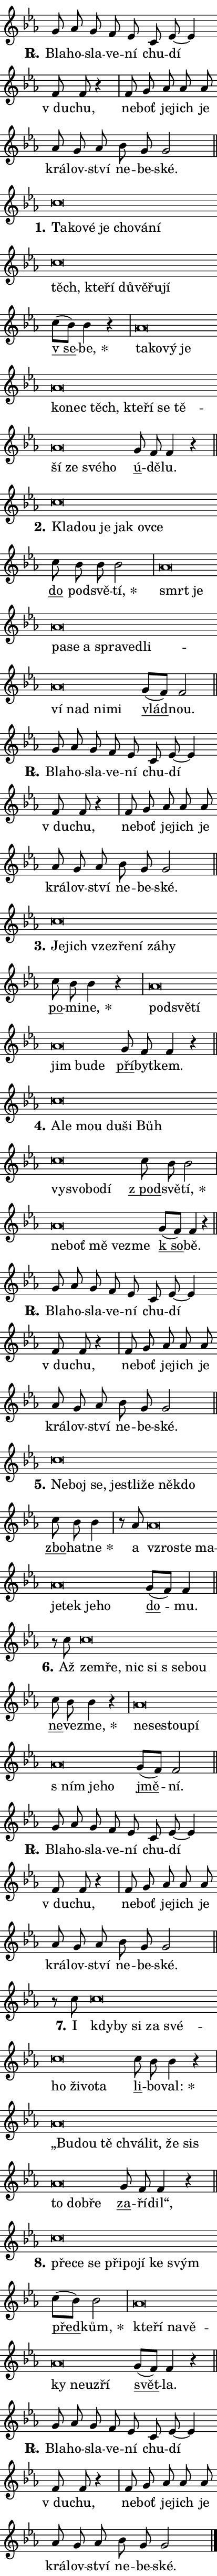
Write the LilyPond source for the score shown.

\version "2.22.1"
\header { tagline = "" }
\paper {
  indent = 0\cm
  top-margin = 0\cm
  right-margin = 0\cm
  bottom-margin = 0\cm
  left-margin = 0\cm
  paper-width = 7\cm
  page-breaking = #ly:one-page-breaking
  system-system-spacing.basic-distance = #11
  score-system-spacing.basic-distance = #11
  ragged-last = ##f
}


%% Author: Thomas Morley
%% https://lists.gnu.org/archive/html/lilypond-user/2020-05/msg00002.html
#(define (line-position grob)
"Returns position of @var[grob} in current system:
   @code{'start}, if at first time-step
   @code{'end}, if at last time-step
   @code{'middle} otherwise
"
  (let* ((col (ly:item-get-column grob))
         (ln (ly:grob-object col 'left-neighbor))
         (rn (ly:grob-object col 'right-neighbor))
         (col-to-check-left (if (ly:grob? ln) ln col))
         (col-to-check-right (if (ly:grob? rn) rn col))
         (break-dir-left
           (and
             (ly:grob-property col-to-check-left 'non-musical #f)
             (ly:item-break-dir col-to-check-left)))
         (break-dir-right
           (and
             (ly:grob-property col-to-check-right 'non-musical #f)
             (ly:item-break-dir col-to-check-right))))
        (cond ((eqv? 1 break-dir-left) 'start)
              ((eqv? -1 break-dir-right) 'end)
              (else 'middle))))

#(define (tranparent-at-line-position vctor)
  (lambda (grob)
  "Relying on @code{line-position} select the relevant enry from @var{vctor}.
Used to determine transparency,"
    (case (line-position grob)
      ((end) (not (vector-ref vctor 0)))
      ((middle) (not (vector-ref vctor 1)))
      ((start) (not (vector-ref vctor 2))))))

noteHeadBreakVisibility =
#(define-music-function (break-visibility)(vector?)
"Makes @code{NoteHead}s transparent relying on @var{break-visibility}"
#{
  \override NoteHead.transparent =
    #(tranparent-at-line-position break-visibility)
#})

#(define delete-ledgers-for-transparent-note-heads
  (lambda (grob)
    "Reads whether a @code{NoteHead} is transparent.
If so this @code{NoteHead} is removed from @code{'note-heads} from
@var{grob}, which is supposed to be @code{LedgerLineSpanner}.
As a result ledgers are not printed for this @code{NoteHead}"
    (let* ((nhds-array (ly:grob-object grob 'note-heads))
           (nhds-list
             (if (ly:grob-array? nhds-array)
                 (ly:grob-array->list nhds-array)
                 '()))
           ;; Relies on the transparent-property being done before
           ;; Staff.LedgerLineSpanner.after-line-breaking is executed.
           ;; This is fragile ...
           (to-keep
             (remove
               (lambda (nhd)
                 (ly:grob-property nhd 'transparent #f))
               nhds-list)))
      ;; TODO find a better method to iterate over grob-arrays, similiar
      ;; to filter/remove etc for lists
      ;; For now rebuilt from scratch
      (set! (ly:grob-object grob 'note-heads)  '())
      (for-each
        (lambda (nhd)
          (ly:pointer-group-interface::add-grob grob 'note-heads nhd))
        to-keep))))

hideNotes = {
  \noteHeadBreakVisibility #begin-of-line-visible
}
unHideNotes = {
  \noteHeadBreakVisibility #all-visible
}

% work-around for resetting accidentals
% https://lilypond.org/doc/v2.23/Documentation/notation/displaying-rhythms#unmetered-music
cadenzaMeasure = {
  \cadenzaOff
  \partial 1024 s1024
  \cadenzaOn
}

#(define-markup-command (accent layout props text) (markup?)
  "Underline accented syllable"
  (interpret-markup layout props
    #{\markup \override #'(offset . 4.3) \underline { #text }#}))

responsum = \markup \concat {
  "R" \hspace #-1.05 \path #0.1 #'((moveto 0 0.07) (lineto 0.9 0.8)) \hspace #0.05 "."
}

\layout {
    \context {
        \Staff
        \remove "Time_signature_engraver"
        \override LedgerLineSpanner.after-line-breaking = #delete-ledgers-for-transparent-note-heads
    }
    \context {
        \Voice {
            \override NoteHead.output-attributes = #'((class . "notehead"))
            \override Hairpin.height = #0.55
        }
    }
    \context {
        \Lyrics {
            \override StanzaNumber.output-attributes = #'((class . "stanzanumber"))
            \override LyricSpace.minimum-distance = #0.9
            \override LyricText.font-name = #"TeX Gyre Schola"
            \override LyricText.font-size = 1
            \override StanzaNumber.font-name = #"TeX Gyre Schola Bold"
            \override StanzaNumber.font-size = 1
        }
    }
}

% magnetic-lyrics.ily
%
%   written by
%     Jean Abou Samra <jean@abou-samra.fr>
%     Werner Lemberg <wl@gnu.org>
%
%   adapted by
%     Jiri Hon <jiri.hon@gmail.com>
%
% Version 2022-Apr-15

% https://www.mail-archive.com/lilypond-user@gnu.org/msg149350.html

#(define (Left_hyphen_pointer_engraver context)
   "Collect syllable-hyphen-syllable occurrences in lyrics and store
them in properties.  This engraver only looks to the left.  For
example, if the lyrics input is @code{foo -- bar}, it does the
following.

@itemize @bullet
@item
Set the @code{text} property of the @code{LyricHyphen} grob between
@q{foo} and @q{bar} to @code{foo}.

@item
Set the @code{left-hyphen} property of the @code{LyricText} grob with
text @q{foo} to the @code{LyricHyphen} grob between @q{foo} and
@q{bar}.
@end itemize

Use this auxiliary engraver in combination with the
@code{lyric-@/text::@/apply-@/magnetic-@/offset!} hook."
   (let ((hyphen #f)
         (text #f))
     (make-engraver
      (acknowledgers
       ((lyric-syllable-interface engraver grob source-engraver)
        (set! text grob)))
      (end-acknowledgers
       ((lyric-hyphen-interface engraver grob source-engraver)
        ;(when (not (grob::has-interface grob 'lyric-space-interface))
          (set! hyphen grob)));)
      ((stop-translation-timestep engraver)
       (when (and text hyphen)
         (ly:grob-set-object! text 'left-hyphen hyphen))
       (set! text #f)
       (set! hyphen #f)))))

#(define (lyric-text::apply-magnetic-offset! grob)
   "If the space between two syllables is less than the value in
property @code{LyricText@/.details@/.squash-threshold}, move the right
syllable to the left so that it gets concatenated with the left
syllable.

Use this function as a hook for
@code{LyricText@/.after-@/line-@/breaking} if the
@code{Left_@/hyphen_@/pointer_@/engraver} is active."
   (let ((hyphen (ly:grob-object grob 'left-hyphen #f)))
     (when hyphen
       (let ((left-text (ly:spanner-bound hyphen LEFT)))
         (when (grob::has-interface left-text 'lyric-syllable-interface)
           (let* ((common (ly:grob-common-refpoint grob left-text X))
                  (this-x-ext (ly:grob-extent grob common X))
                  (left-x-ext
                   (begin
                     ;; Trigger magnetism for left-text.
                     (ly:grob-property left-text 'after-line-breaking)
                     (ly:grob-extent left-text common X)))
                  ;; `delta` is the gap width between two syllables.
                  (delta (- (interval-start this-x-ext)
                            (interval-end left-x-ext)))
                  (details (ly:grob-property grob 'details))
                  (threshold (assoc-get 'squash-threshold details 0.2)))
             (when (< delta threshold)
               (let* (;; We have to manipulate the input text so that
                      ;; ligatures crossing syllable boundaries are not
                      ;; disabled.  For languages based on the Latin
                      ;; script this is essentially a beautification.
                      ;; However, for non-Western scripts it can be a
                      ;; necessity.
                      (lt (ly:grob-property left-text 'text))
                      (rt (ly:grob-property grob 'text))
                      (is-space (grob::has-interface hyphen 'lyric-space-interface))
                      (space (if is-space " " ""))
                      (space-markup (grob-interpret-markup grob " "))
                      (space-size (interval-length (ly:stencil-extent space-markup X)))
                      (extra-delta (if is-space space-size 0))
                      ;; Append new syllable.
                      (ltrt-space (if (and (string? lt) (string? rt))
                                (string-append lt space rt)
                                (make-concat-markup (list lt space rt))))
                      ;; Right-align `ltrt` to the right side.
                      (ltrt-space-markup (grob-interpret-markup
                               grob
                               (make-translate-markup
                                (cons (interval-length this-x-ext) 0)
                                (make-right-align-markup ltrt-space)))))
                 (begin
                   ;; Don't print `left-text`.
                   (ly:grob-set-property! left-text 'stencil #f)
                   ;; Set text and stencil (which holds all collected
                   ;; syllables so far) and shift it to the left.
                   (ly:grob-set-property! grob 'text ltrt-space)
                   (ly:grob-set-property! grob 'stencil ltrt-space-markup)
                   (ly:grob-translate-axis! grob (- (- delta extra-delta)) X))))))))))


#(define (lyric-hyphen::displace-bounds-first grob)
   ;; Make very sure this callback isn't triggered too early.
   (let ((left (ly:spanner-bound grob LEFT))
         (right (ly:spanner-bound grob RIGHT)))
     (ly:grob-property left 'after-line-breaking)
     (ly:grob-property right 'after-line-breaking)
     (ly:lyric-hyphen::print grob)))

squashThreshold = #0.4

\layout {
  \context {
    \Lyrics
    \consists #Left_hyphen_pointer_engraver
    \override LyricText.after-line-breaking =
      #lyric-text::apply-magnetic-offset!
    \override LyricHyphen.stencil = #lyric-hyphen::displace-bounds-first
    \override LyricText.details.squash-threshold = \squashThreshold
    \override LyricHyphen.minimum-distance = 0
    \override LyricHyphen.minimum-length = \squashThreshold
  }
}

squash = \override LyricText.details.squash-threshold = 9999
unSquash = \override LyricText.details.squash-threshold = \squashThreshold

left = \override LyricText.self-alignment-X = #LEFT
unLeft = \revert LyricText.self-alignment-X

starOffset = #(lambda (grob) 
                (let ((x_offset (ly:self-alignment-interface::aligned-on-x-parent grob)))
                  (if (= x_offset 0) 0 (+ x_offset 1.2))))

star = #(define-music-function (syllable)(string?)
"Append star separator at the end of a syllable"
#{
  \once \override LyricText.X-offset = #starOffset
  \lyricmode { \markup {
    #syllable
    \override #'((font-name . "TeX Gyre Schola Bold")) \hspace #0.2 \lower #0.65 \larger "*"
  } }
#})

starAccent = #(define-music-function (syllable)(string?)
"Append star separator at the end of a syllable and make accent"
#{
  \once \override LyricText.X-offset = #starOffset
  \lyricmode { \markup {
    \accent #syllable
    \override #'((font-name . "TeX Gyre Schola Bold")) \hspace #0.2 \lower #0.65 \larger "*"
  } }
#})

breath = #(define-music-function (syllable)(string?)
"Append breathing indicator at the end of a syllable"
#{
  \lyricmode { \markup { #syllable "+" } }
#})

optionalBreath = #(define-music-function (syllable)(string?)
"Append optional breathing indicator at the end of a syllable"
#{
  \lyricmode { \markup { #syllable "(+)" } }
#})


\score {
    <<
        \new Voice = "melody" { \cadenzaOn \key es \major \relative { g'8 as g f es \bar "" c es~ es4 \bar "" f8 f r4 \cadenzaMeasure \bar "|" f8 g \bar "" as as as \bar "" as g as \bar "" bes g g2 \cadenzaMeasure \bar "||" \break }
\relative { c''\breve*1/16 \hideNotes \breve*1/16 \bar "" \breve*1/16 \bar "" \breve*1/16 \bar "" \breve*1/16 \bar "" \breve*1/16 \bar "" \breve*1/16 \bar "" \breve*1/16 \bar "" \breve*1/16 \bar "" \breve*1/16 \bar "" \breve*1/16 \bar "" \breve*1/16 \bar "" \breve*1/16 \breve*1/16 \bar "" \unHideNotes \bar "" c8[( bes)] bes4 r \cadenzaMeasure \bar "|" as\breve*1/16 \hideNotes \breve*1/16 \bar "" \breve*1/16 \bar "" \breve*1/16 \bar "" \breve*1/16 \bar "" \breve*1/16 \bar "" \breve*1/16 \bar "" \breve*1/16 \bar "" \breve*1/16 \bar "" \breve*1/16 \bar "" \breve*1/16 \bar "" \breve*1/16 \bar "" \breve*1/16 \bar "" \breve*1/16 \breve*1/16 \bar "" \unHideNotes \bar "" g8 f f4 r \cadenzaMeasure \bar "||" \break }
\relative { c''\breve*1/16 \hideNotes \breve*1/16 \bar "" \breve*1/16 \bar "" \breve*1/16 \bar "" \breve*1/16 \breve*1/16 \bar "" \unHideNotes \bar "" c8 bes bes bes2 \cadenzaMeasure \bar "|" as\breve*1/16 \hideNotes \breve*1/16 \bar "" \breve*1/16 \bar "" \breve*1/16 \bar "" \breve*1/16 \bar "" \breve*1/16 \bar "" \breve*1/16 \bar "" \breve*1/16 \bar "" \breve*1/16 \bar "" \breve*1/16 \bar "" \breve*1/16 \breve*1/16 \bar "" \unHideNotes \bar "" g8[( f)] f2 \cadenzaMeasure \bar "||" \break }
\relative { g'8 as g f es \bar "" c es~ es4 \bar "" f8 f r4 \cadenzaMeasure \bar "|" f8 g \bar "" as as as \bar "" as g as \bar "" bes g g2 \cadenzaMeasure \bar "||" \break }
\relative { c''\breve*1/16 \hideNotes \breve*1/16 \bar "" \breve*1/16 \bar "" \breve*1/16 \bar "" \breve*1/16 \bar "" \breve*1/16 \breve*1/16 \bar "" \unHideNotes \bar "" c8 bes bes4 r \cadenzaMeasure \bar "|" as\breve*1/16 \hideNotes \breve*1/16 \bar "" \breve*1/16 \bar "" \breve*1/16 \bar "" \breve*1/16 \breve*1/16 \bar "" \unHideNotes \bar "" g8 f f4 r \cadenzaMeasure \bar "||" \break }
\relative { c''\breve*1/16 \hideNotes \breve*1/16 \bar "" \breve*1/16 \bar "" \breve*1/16 \bar "" \breve*1/16 \bar "" \breve*1/16 \bar "" \breve*1/16 \bar "" \breve*1/16 \bar "" \breve*1/16 \breve*1/16 \bar "" \unHideNotes \bar "" c8 bes bes2 \cadenzaMeasure \bar "|" as\breve*1/16 \hideNotes \breve*1/16 \bar "" \breve*1/16 \bar "" \breve*1/16 \breve*1/16 \bar "" \unHideNotes \bar "" g8[( f)] f4 r \cadenzaMeasure \bar "||" \break }
\relative { g'8 as g f es \bar "" c es~ es4 \bar "" f8 f r4 \cadenzaMeasure \bar "|" f8 g \bar "" as as as \bar "" as g as \bar "" bes g g2 \cadenzaMeasure \bar "||" \break }
\relative { c''\breve*1/16 \hideNotes \breve*1/16 \bar "" \breve*1/16 \bar "" \breve*1/16 \bar "" \breve*1/16 \bar "" \breve*1/16 \bar "" \breve*1/16 \breve*1/16 \bar "" \unHideNotes \bar "" c8 bes bes4 \cadenzaMeasure \bar "|" r8 as8 as\breve*1/16 \hideNotes \breve*1/16 \bar "" \breve*1/16 \bar "" \breve*1/16 \bar "" \breve*1/16 \bar "" \breve*1/16 \breve*1/16 \bar "" \unHideNotes \bar "" g8[( f)] f4 \cadenzaMeasure \bar "||" \break }
\relative { r8 c''8 c\breve*1/16 \hideNotes \breve*1/16 \bar "" \breve*1/16 \bar "" \breve*1/16 \bar "" \breve*1/16 \breve*1/16 \bar "" \unHideNotes \bar "" c8 bes bes4 r \cadenzaMeasure \bar "|" as\breve*1/16 \hideNotes \breve*1/16 \bar "" \breve*1/16 \bar "" \breve*1/16 \bar "" \breve*1/16 \bar "" \breve*1/16 \breve*1/16 \bar "" \unHideNotes \bar "" g8[( f)] f2 \cadenzaMeasure \bar "||" \break }
\relative { g'8 as g f es \bar "" c es~ es4 \bar "" f8 f r4 \cadenzaMeasure \bar "|" f8 g \bar "" as as as \bar "" as g as \bar "" bes g g2 \cadenzaMeasure \bar "||" \break }
\relative { r8 c''8 c\breve*1/16 \hideNotes \breve*1/16 \bar "" \breve*1/16 \bar "" \breve*1/16 \bar "" \breve*1/16 \bar "" \breve*1/16 \bar "" \breve*1/16 \bar "" \breve*1/16 \breve*1/16 \bar "" \unHideNotes \bar "" c8 bes bes4 r \cadenzaMeasure \bar "|" as\breve*1/16 \hideNotes \breve*1/16 \bar "" \breve*1/16 \bar "" \breve*1/16 \bar "" \breve*1/16 \bar "" \breve*1/16 \bar "" \breve*1/16 \bar "" \breve*1/16 \bar "" \breve*1/16 \breve*1/16 \bar "" \unHideNotes \bar "" g8 f f4 r \cadenzaMeasure \bar "||" \break }
\relative { c''\breve*1/16 \hideNotes \breve*1/16 \bar "" \breve*1/16 \bar "" \breve*1/16 \bar "" \breve*1/16 \bar "" \breve*1/16 \bar "" \breve*1/16 \breve*1/16 \bar "" \unHideNotes \bar "" c8[( bes)] bes2 \cadenzaMeasure \bar "|" as\breve*1/16 \hideNotes \breve*1/16 \bar "" \breve*1/16 \bar "" \breve*1/16 \bar "" \breve*1/16 \bar "" \breve*1/16 \bar "" \breve*1/16 \breve*1/16 \bar "" \unHideNotes \bar "" g8[( f)] f4 r \cadenzaMeasure \bar "||" \break }
\relative { g'8 as g f es \bar "" c es~ es4 \bar "" f8 f r4 \cadenzaMeasure \bar "|" f8 g \bar "" as as as \bar "" as g as \bar "" bes g g2 \cadenzaMeasure \bar "||" \break } \bar "|." }
        \new Lyrics \lyricsto "melody" { \lyricmode { \set stanza = \responsum
Bla -- ho -- sla -- ve -- ní chu -- dí "v du" -- chu, ne -- boť je -- jich je krá -- lov -- ství ne -- be -- ské.
\set stanza = "1."
\left Ta -- \squash ko -- vé je cho -- vá -- ní těch, kte -- ří dů -- vě -- řu -- jí \unLeft \unSquash \markup \accent "v se" -- \star be, \left ta -- \squash ko -- vý je ko -- nec těch, kte -- ří se tě -- ší ze své -- ho \unLeft \unSquash \markup \accent ú -- dě -- lu.
\set stanza = "2."
\left Kla -- \squash dou je jak ov -- ce \unLeft \unSquash \markup \accent do pod -- svě -- \star tí, \left smrt \squash je pa -- se a spra -- ve -- dli -- ví nad ni -- mi \unLeft \unSquash \markup \accent vlád -- nou.
\set stanza = \responsum
Bla -- ho -- sla -- ve -- ní chu -- dí "v du" -- chu, ne -- boť je -- jich je krá -- lov -- ství ne -- be -- ské.
\set stanza = "3."
\left Je -- \squash jich vze -- zře -- ní zá -- hy \unLeft \unSquash \markup \accent po -- mi -- \star ne, \left pod -- \squash svě -- tí jim bu -- de \unLeft \unSquash \markup \accent pří -- byt -- kem.
\set stanza = "4."
\left A -- \squash le mou du -- ši Bůh vy -- svo -- bo -- dí \unLeft \unSquash \markup \accent "z pod" -- svě -- \star tí, \left ne -- \squash boť mě ve -- zme \unLeft \unSquash \markup \accent "k so" -- bě.
\set stanza = \responsum
Bla -- ho -- sla -- ve -- ní chu -- dí "v du" -- chu, ne -- boť je -- jich je krá -- lov -- ství ne -- be -- ské.
\set stanza = "5."
\left Ne -- \squash boj se, je -- stli -- že ně -- kdo \unLeft \unSquash \markup \accent zbo -- hat -- \star ne a \left vzro -- \squash ste ma -- je -- tek je -- ho \unLeft \unSquash \markup \accent do -- mu.
\set stanza = "6."
Až \left ze -- \squash mře, nic si "s se" -- bou \unLeft \unSquash \markup \accent ne -- ve -- \star zme, \left ne -- \squash se -- stou -- pí "s ním" je -- ho \unLeft \unSquash \markup \accent jmě -- ní.
\set stanza = \responsum
Bla -- ho -- sla -- ve -- ní chu -- dí "v du" -- chu, ne -- boť je -- jich je krá -- lov -- ství ne -- be -- ské.
\set stanza = "7."
I \left kdy -- \squash by si za své -- ho ži -- vo -- ta \unLeft \unSquash \markup \accent li -- bo -- \star val: \left „Bu -- \squash dou tě chvá -- lit, že sis to dob -- ře \unLeft \unSquash \markup \accent za -- ří -- dil“,
\set stanza = "8."
\left pře -- \squash ce se při -- po -- jí ke svým \unLeft \unSquash \markup \accent před -- \star kům, \left kte -- \squash ří na -- vě -- ky ne -- u -- zří \unLeft \unSquash \markup \accent svět -- la.
\set stanza = \responsum
Bla -- ho -- sla -- ve -- ní chu -- dí "v du" -- chu, ne -- boť je -- jich je krá -- lov -- ství ne -- be -- ské. } }
    >>
    \layout {}
}
